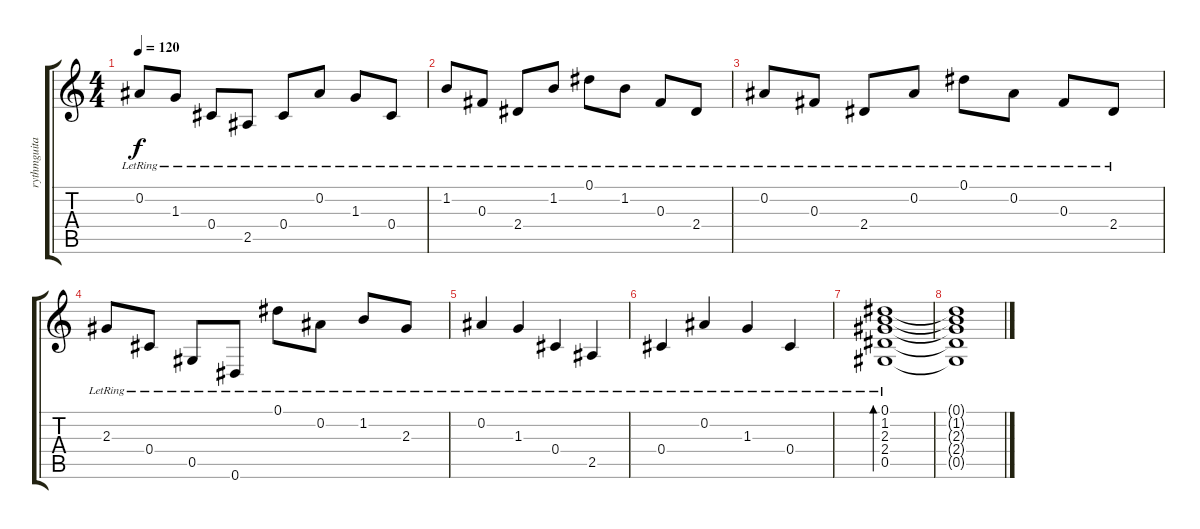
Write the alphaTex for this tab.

\track ("rythmguitar" "rythmguita") {instrument acousticguitarnylon}
\staff {score tabs}
\tuning (Eb4 Bb3 Gb3 Db3 Ab2 Eb2) {hide}
\ts (4 4)
\tempo 120
\clef g2
\ks c
0.2{lr}.8{dy f} 1.3{lr}.8 0.4{lr}.8 2.5{lr}.8 0.4{lr}.8 0.2{lr}.8 1.3{lr}.8 0.4{lr}.8 |
1.2{lr}.8 0.3{lr}.8 2.4{lr}.8 1.2{lr}.8 0.1{lr}.8 1.2{lr}.8 0.3{lr}.8 2.4{lr}.8 |
0.2{lr}.8 0.3{lr}.8 2.4{lr}.8 0.2{lr}.8 0.1{lr}.8 0.2{lr}.8 0.3{lr}.8 2.4{lr}.8 |
2.3{lr}.8 0.4{lr}.8 0.5{lr}.8 0.6{lr}.8 0.1{lr}.8 0.2{lr}.8 1.2{lr}.8 2.3{lr}.8 |
0.2{lr}.4 1.3{lr}.4 0.4{lr}.4 2.5{lr}.4 |
0.4{lr}.4 0.2{lr}.4 1.3{lr}.4 0.4{lr}.4 |
(0.1{lr} 1.2{lr} 2.3{lr} 2.4{lr} 0.5{lr}).1{bd 240} |
(0.1{t} 1.2{t} 2.3{t} 2.4{t} 0.5{t}).1
